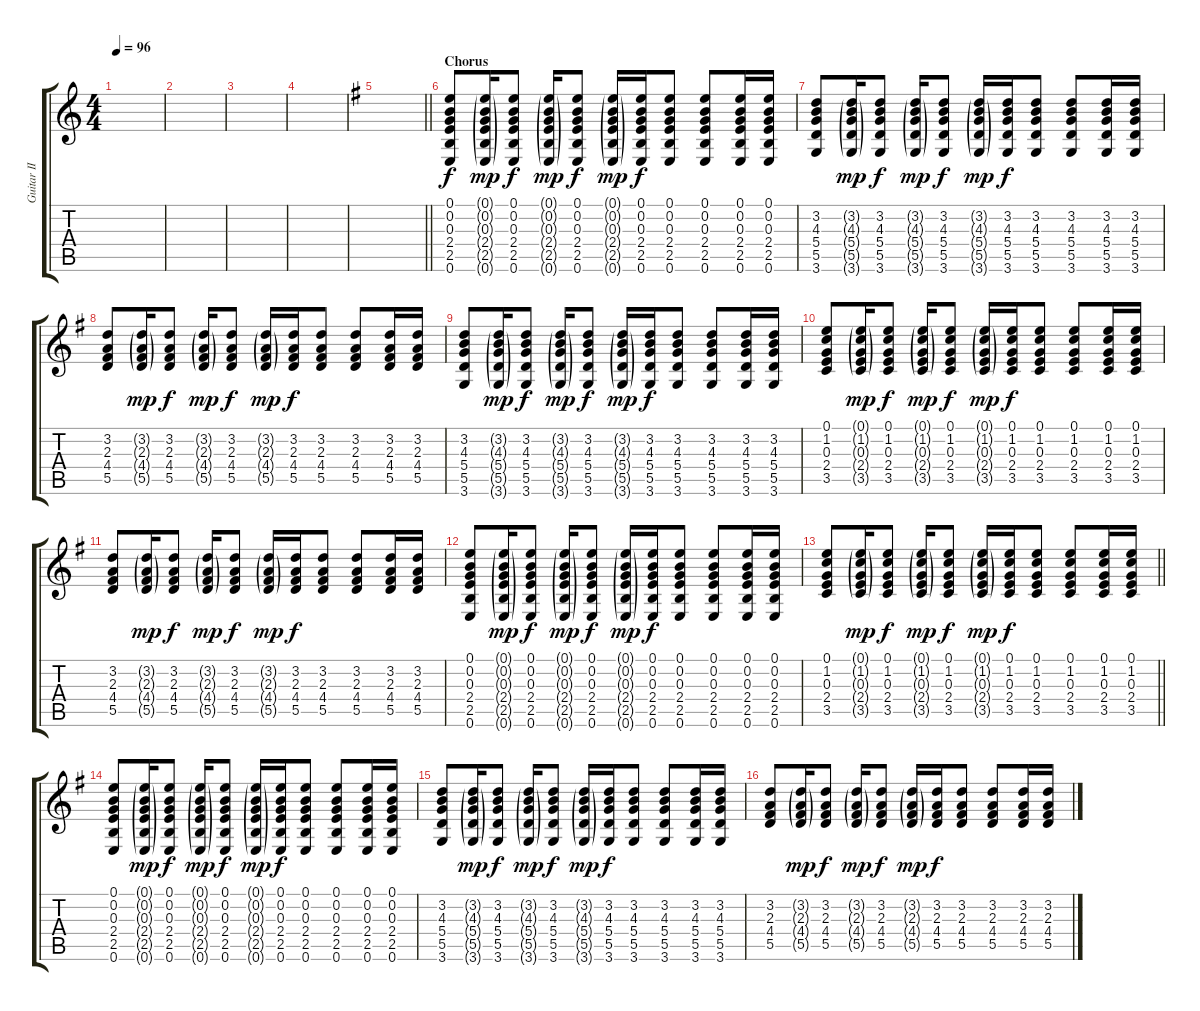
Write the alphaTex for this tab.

\track ("Guitar II" "Guitar II") {instrument acousticguitarsteel}
\staff {score tabs}
\tuning (E4 B3 G3 D3 A2 E2) {hide}
\ts (4 4)
\tempo 96
\clef g2
\ks c
|
|
|
|
\barLineRight lightlight
\ks g
|
\section ("" "Chorus")
(0.1 0.2 0.3 2.4 2.5 0.6).8 (0.1{g} 0.2{g} 0.3{g} 2.4{g} 2.5{g} 0.6{g}).16{dy mp} (0.1 0.2 0.3 2.4 2.5 0.6).8{dy f} (0.1{g} 0.2{g} 0.3{g} 2.4{g} 2.5{g} 0.6{g}).16{dy mp} (0.1 0.2 0.3 2.4 2.5 0.6).8{dy f} (0.1{g} 0.2{g} 0.3{g} 2.4{g} 2.5{g} 0.6{g}).16{dy mp} (0.1 0.2 0.3 2.4 2.5 0.6).16{dy f} (0.1 0.2 0.3 2.4 2.5 0.6).8 (0.1 0.2 0.3 2.4 2.5 0.6).8 (0.1 0.2 0.3 2.4 2.5 0.6).16 (0.1 0.2 0.3 2.4 2.5 0.6).16 |
(3.2 4.3 5.4 5.5 3.6).8 (3.2{g} 4.3{g} 5.4{g} 5.5{g} 3.6{g}).16{dy mp} (3.2 4.3 5.4 5.5 3.6).8{dy f} (3.2{g} 4.3{g} 5.4{g} 5.5{g} 3.6{g}).16{dy mp} (3.2 4.3 5.4 5.5 3.6).8{dy f} (3.2{g} 4.3{g} 5.4{g} 5.5{g} 3.6{g}).16{dy mp} (3.2 4.3 5.4 5.5 3.6).16{dy f} (3.2 4.3 5.4 5.5 3.6).8 (3.2 4.3 5.4 5.5 3.6).8 (3.2 4.3 5.4 5.5 3.6).16 (3.2 4.3 5.4 5.5 3.6).16 |
(3.2 2.3 4.4 5.5).8 (3.2{g} 2.3{g} 4.4{g} 5.5{g}).16{dy mp} (3.2 2.3 4.4 5.5).8{dy f} (3.2{g} 2.3{g} 4.4{g} 5.5{g}).16{dy mp} (3.2 2.3 4.4 5.5).8{dy f} (3.2{g} 2.3{g} 4.4{g} 5.5{g}).16{dy mp} (3.2 2.3 4.4 5.5).16{dy f} (3.2 2.3 4.4 5.5).8 (3.2 2.3 4.4 5.5).8 (3.2 2.3 4.4 5.5).16 (3.2 2.3 4.4 5.5).16 |
(3.2 4.3 5.4 5.5 3.6).8 (3.2{g} 4.3{g} 5.4{g} 5.5{g} 3.6{g}).16{dy mp} (3.2 4.3 5.4 5.5 3.6).8{dy f} (3.2{g} 4.3{g} 5.4{g} 5.5{g} 3.6{g}).16{dy mp} (3.2 4.3 5.4 5.5 3.6).8{dy f} (3.2{g} 4.3{g} 5.4{g} 5.5{g} 3.6{g}).16{dy mp} (3.2 4.3 5.4 5.5 3.6).16{dy f} (3.2 4.3 5.4 5.5 3.6).8 (3.2 4.3 5.4 5.5 3.6).8 (3.2 4.3 5.4 5.5 3.6).16 (3.2 4.3 5.4 5.5 3.6).16 |
(0.1 1.2 0.3 2.4 3.5).8 (0.1{g} 1.2{g} 0.3{g} 2.4{g} 3.5{g}).16{dy mp} (0.1 1.2 0.3 2.4 3.5).8{dy f} (0.1{g} 1.2{g} 0.3{g} 2.4{g} 3.5{g}).16{dy mp} (0.1 1.2 0.3 2.4 3.5).8{dy f} (0.1{g} 1.2{g} 0.3{g} 2.4{g} 3.5{g}).16{dy mp} (0.1 1.2 0.3 2.4 3.5).16{dy f} (0.1 1.2 0.3 2.4 3.5).8 (0.1 1.2 0.3 2.4 3.5).8 (0.1 1.2 0.3 2.4 3.5).16 (0.1 1.2 0.3 2.4 3.5).16 |
(3.2 2.3 4.4 5.5).8 (3.2{g} 2.3{g} 4.4{g} 5.5{g}).16{dy mp} (3.2 2.3 4.4 5.5).8{dy f} (3.2{g} 2.3{g} 4.4{g} 5.5{g}).16{dy mp} (3.2 2.3 4.4 5.5).8{dy f} (3.2{g} 2.3{g} 4.4{g} 5.5{g}).16{dy mp} (3.2 2.3 4.4 5.5).16{dy f} (3.2 2.3 4.4 5.5).8 (3.2 2.3 4.4 5.5).8 (3.2 2.3 4.4 5.5).16 (3.2 2.3 4.4 5.5).16 |
(0.1 0.2 0.3 2.4 2.5 0.6).8 (0.1{g} 0.2{g} 0.3{g} 2.4{g} 2.5{g} 0.6{g}).16{dy mp} (0.1 0.2 0.3 2.4 2.5 0.6).8{dy f} (0.1{g} 0.2{g} 0.3{g} 2.4{g} 2.5{g} 0.6{g}).16{dy mp} (0.1 0.2 0.3 2.4 2.5 0.6).8{dy f} (0.1{g} 0.2{g} 0.3{g} 2.4{g} 2.5{g} 0.6{g}).16{dy mp} (0.1 0.2 0.3 2.4 2.5 0.6).16{dy f} (0.1 0.2 0.3 2.4 2.5 0.6).8 (0.1 0.2 0.3 2.4 2.5 0.6).8 (0.1 0.2 0.3 2.4 2.5 0.6).16 (0.1 0.2 0.3 2.4 2.5 0.6).16 |
\barLineRight lightlight
(0.1 1.2 0.3 2.4 3.5).8 (0.1{g} 1.2{g} 0.3{g} 2.4{g} 3.5{g}).16{dy mp} (0.1 1.2 0.3 2.4 3.5).8{dy f} (0.1{g} 1.2{g} 0.3{g} 2.4{g} 3.5{g}).16{dy mp} (0.1 1.2 0.3 2.4 3.5).8{dy f} (0.1{g} 1.2{g} 0.3{g} 2.4{g} 3.5{g}).16{dy mp} (0.1 1.2 0.3 2.4 3.5).16{dy f} (0.1 1.2 0.3 2.4 3.5).8 (0.1 1.2 0.3 2.4 3.5).8 (0.1 1.2 0.3 2.4 3.5).16 (0.1 1.2 0.3 2.4 3.5).16 |
\section ("" "")
(0.1 0.2 0.3 2.4 2.5 0.6).8 (0.1{g} 0.2{g} 0.3{g} 2.4{g} 2.5{g} 0.6{g}).16{dy mp} (0.1 0.2 0.3 2.4 2.5 0.6).8{dy f} (0.1{g} 0.2{g} 0.3{g} 2.4{g} 2.5{g} 0.6{g}).16{dy mp} (0.1 0.2 0.3 2.4 2.5 0.6).8{dy f} (0.1{g} 0.2{g} 0.3{g} 2.4{g} 2.5{g} 0.6{g}).16{dy mp} (0.1 0.2 0.3 2.4 2.5 0.6).16{dy f} (0.1 0.2 0.3 2.4 2.5 0.6).8 (0.1 0.2 0.3 2.4 2.5 0.6).8 (0.1 0.2 0.3 2.4 2.5 0.6).16 (0.1 0.2 0.3 2.4 2.5 0.6).16 |
(3.2 4.3 5.4 5.5 3.6).8 (3.2{g} 4.3{g} 5.4{g} 5.5{g} 3.6{g}).16{dy mp} (3.2 4.3 5.4 5.5 3.6).8{dy f} (3.2{g} 4.3{g} 5.4{g} 5.5{g} 3.6{g}).16{dy mp} (3.2 4.3 5.4 5.5 3.6).8{dy f} (3.2{g} 4.3{g} 5.4{g} 5.5{g} 3.6{g}).16{dy mp} (3.2 4.3 5.4 5.5 3.6).16{dy f} (3.2 4.3 5.4 5.5 3.6).8 (3.2 4.3 5.4 5.5 3.6).8 (3.2 4.3 5.4 5.5 3.6).16 (3.2 4.3 5.4 5.5 3.6).16 |
(3.2 2.3 4.4 5.5).8 (3.2{g} 2.3{g} 4.4{g} 5.5{g}).16{dy mp} (3.2 2.3 4.4 5.5).8{dy f} (3.2{g} 2.3{g} 4.4{g} 5.5{g}).16{dy mp} (3.2 2.3 4.4 5.5).8{dy f} (3.2{g} 2.3{g} 4.4{g} 5.5{g}).16{dy mp} (3.2 2.3 4.4 5.5).16{dy f} (3.2 2.3 4.4 5.5).8 (3.2 2.3 4.4 5.5).8 (3.2 2.3 4.4 5.5).16 (3.2 2.3 4.4 5.5).16
